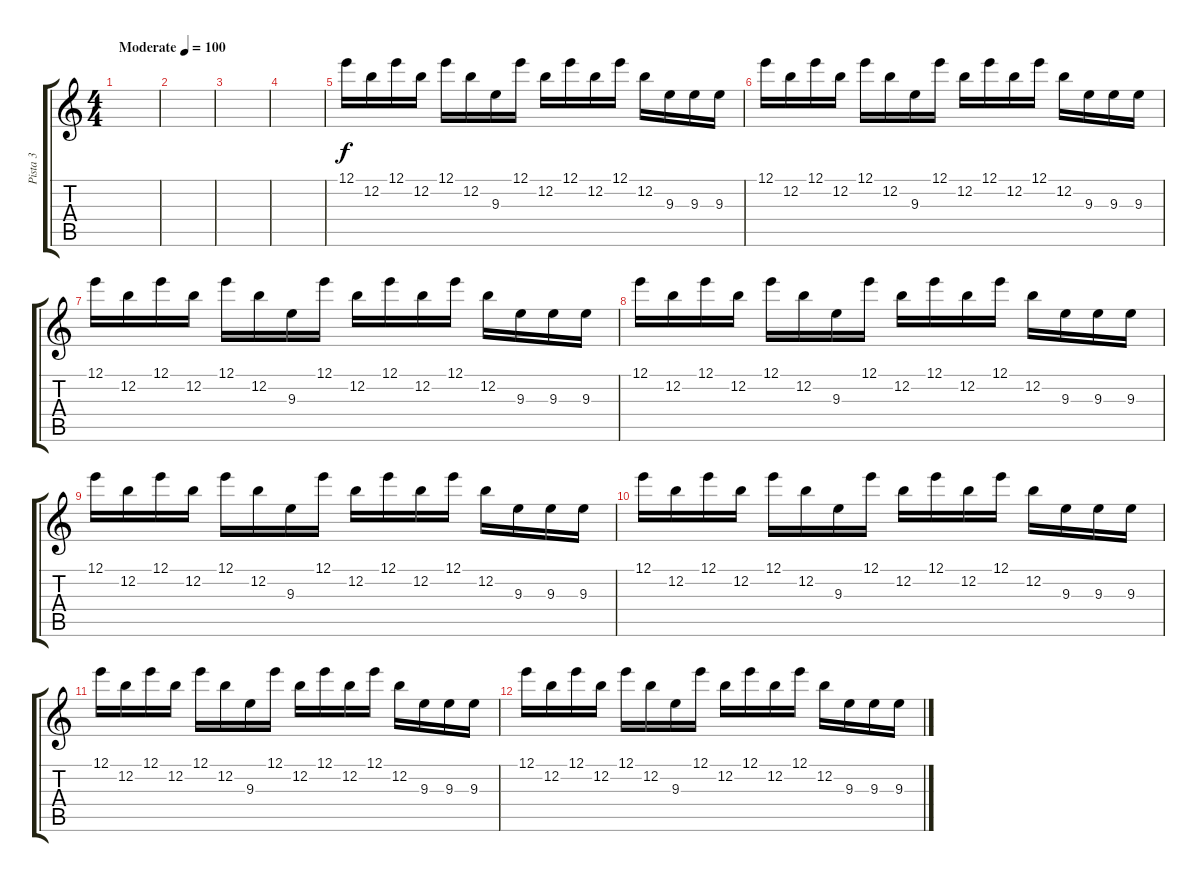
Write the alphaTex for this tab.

\track ("Pista 3" "Pista 3") {instrument distortionguitar}
\staff {score tabs}
\tuning (E4 B3 G3 D3 A2 E2) {hide}
\ts (4 4)
\tempo (100 "Moderate")
\clef g2
\ks c
|
|
|
|
12.1.16 12.2.16 12.1.16 12.2.16 12.1.16 12.2.16 9.3.16 12.1.16 12.2.16 12.1.16 12.2.16 12.1.16 12.2.16 9.3.16 9.3.16 9.3.16 |
12.1.16 12.2.16 12.1.16 12.2.16 12.1.16 12.2.16 9.3.16 12.1.16 12.2.16 12.1.16 12.2.16 12.1.16 12.2.16 9.3.16 9.3.16 9.3.16 |
12.1.16 12.2.16 12.1.16 12.2.16 12.1.16 12.2.16 9.3.16 12.1.16 12.2.16 12.1.16 12.2.16 12.1.16 12.2.16 9.3.16 9.3.16 9.3.16 |
12.1.16 12.2.16 12.1.16 12.2.16 12.1.16 12.2.16 9.3.16 12.1.16 12.2.16 12.1.16 12.2.16 12.1.16 12.2.16 9.3.16 9.3.16 9.3.16 |
12.1.16 12.2.16 12.1.16 12.2.16 12.1.16 12.2.16 9.3.16 12.1.16 12.2.16 12.1.16 12.2.16 12.1.16 12.2.16 9.3.16 9.3.16 9.3.16 |
12.1.16 12.2.16 12.1.16 12.2.16 12.1.16 12.2.16 9.3.16 12.1.16 12.2.16 12.1.16 12.2.16 12.1.16 12.2.16 9.3.16 9.3.16 9.3.16 |
12.1.16 12.2.16 12.1.16 12.2.16 12.1.16 12.2.16 9.3.16 12.1.16 12.2.16 12.1.16 12.2.16 12.1.16 12.2.16 9.3.16 9.3.16 9.3.16 |
12.1.16 12.2.16 12.1.16 12.2.16 12.1.16 12.2.16 9.3.16 12.1.16 12.2.16 12.1.16 12.2.16 12.1.16 12.2.16 9.3.16 9.3.16 9.3.16
